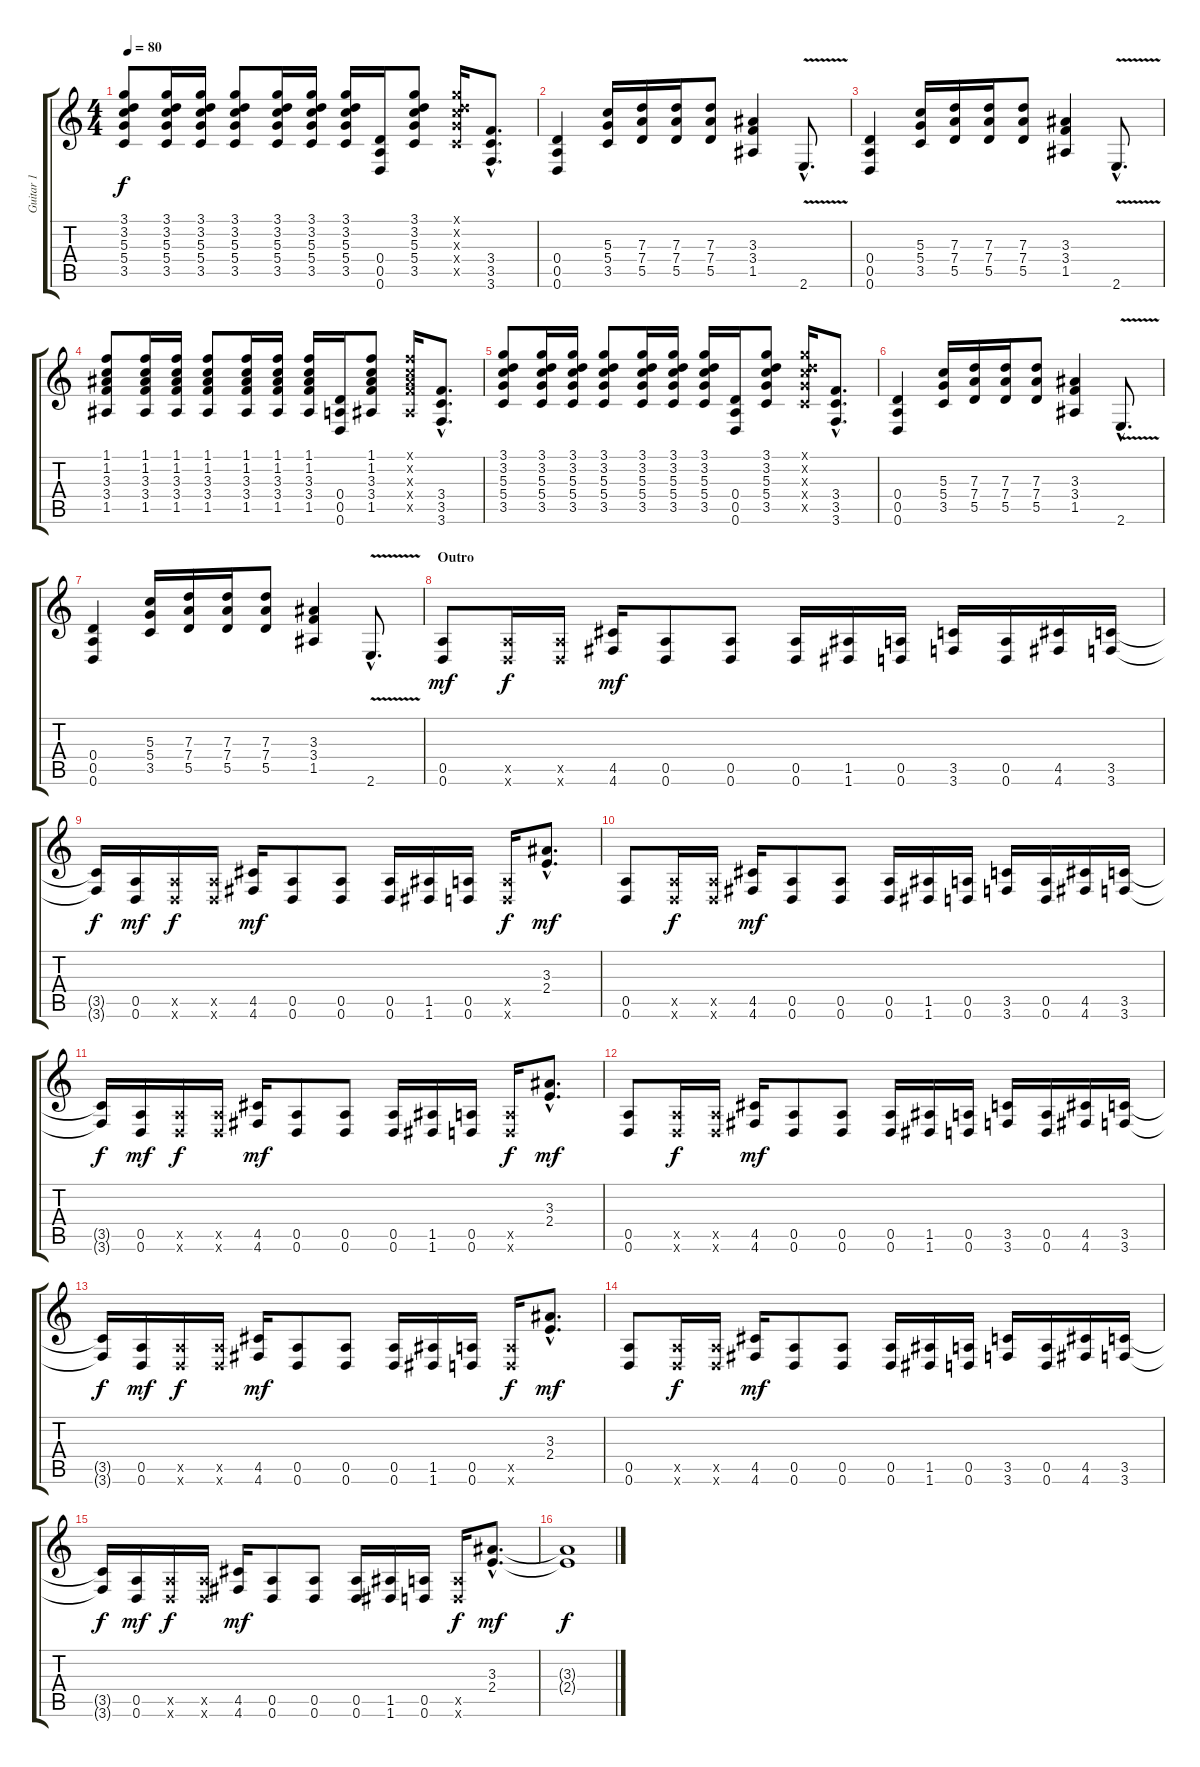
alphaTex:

\track ("Guitar 1" "Guitar 1") {instrument distortionguitar}
\staff {score tabs}
\tuning (E4 B3 G3 D3 A2 D2) {hide}
\ts (4 4)
\tempo 80
\clef g2
\ks c
(3.1 3.2 5.3 5.4 3.5).8{dy f} (3.1 3.2 5.3 5.4 3.5).16 (3.1 3.2 5.3 5.4 3.5).16 (3.1 3.2 5.3 5.4 3.5).8 (3.1 3.2 5.3 5.4 3.5).16 (3.1 3.2 5.3 5.4 3.5).16 (3.1 3.2 5.3 5.4 3.5).16 (0.4 0.5 0.6).16 (3.1 3.2 5.3 5.4 3.5).8 (3.1{x} 3.2{x} 5.3{x} 5.4{x} 3.5{x}).16 (3.4{hac} 3.5{hac} 3.6{hac}).8{d} |
(0.4 0.5 0.6).4 (5.3 5.4 3.5).16 (7.3 7.4 5.5).16 (7.3 7.4 5.5).16 (7.3 7.4 5.5).8 (3.3 3.4 1.5).4 2.6{v hac}.8{d} |
(0.4 0.5 0.6).4 (5.3 5.4 3.5).16 (7.3 7.4 5.5).16 (7.3 7.4 5.5).16 (7.3 7.4 5.5).8 (3.3 3.4 1.5).4 2.6{v hac}.8{d} |
(1.1 1.2 3.3 3.4 1.5).8 (1.1 1.2 3.3 3.4 1.5).16 (1.1 1.2 3.3 3.4 1.5).16 (1.1 1.2 3.3 3.4 1.5).8 (1.1 1.2 3.3 3.4 1.5).16 (1.1 1.2 3.3 3.4 1.5).16 (1.1 1.2 3.3 3.4 1.5).16 (0.4 0.5 0.6).16 (1.1 1.2 3.3 3.4 1.5).8 (1.1{x} 1.2{x} 3.3{x} 3.4{x} 1.5{x}).16 (3.4{hac} 3.5{hac} 3.6{hac}).8{d} |
(3.1 3.2 5.3 5.4 3.5).8 (3.1 3.2 5.3 5.4 3.5).16 (3.1 3.2 5.3 5.4 3.5).16 (3.1 3.2 5.3 5.4 3.5).8 (3.1 3.2 5.3 5.4 3.5).16 (3.1 3.2 5.3 5.4 3.5).16 (3.1 3.2 5.3 5.4 3.5).16 (0.4 0.5 0.6).16 (3.1 3.2 5.3 5.4 3.5).8 (3.1{x} 3.2{x} 5.3{x} 5.4{x} 3.5{x}).16 (3.4{hac} 3.5{hac} 3.6{hac}).8{d} |
(0.4 0.5 0.6).4 (5.3 5.4 3.5).16 (7.3 7.4 5.5).16 (7.3 7.4 5.5).16 (7.3 7.4 5.5).8 (3.3 3.4 1.5).4 2.6{v hac}.8{d} |
(0.4 0.5 0.6).4 (5.3 5.4 3.5).16 (7.3 7.4 5.5).16 (7.3 7.4 5.5).16 (7.3 7.4 5.5).8 (3.3 3.4 1.5).4 2.6{v hac}.8{d} |
\section ("" "Outro")
(0.5 0.6).8{dy mf} (0.5{x} 0.6{x}).16{dy f} (0.5{x} 0.6{x}).16 (4.5 4.6).16{dy mf} (0.5 0.6).8 (0.5 0.6).8 (0.5 0.6).16 (1.5 1.6).16 (0.5 0.6).16 (3.5 3.6).16 (0.5 0.6).16 (4.5 4.6).16 (3.5 3.6).16 |
(3.5{t} 3.6{t}).16{dy f} (0.5 0.6).16{dy mf} (0.5{x} 0.6{x}).16{dy f} (0.5{x} 0.6{x}).16 (4.5 4.6).16{dy mf} (0.5 0.6).8 (0.5 0.6).8 (0.5 0.6).16 (1.5 1.6).16 (0.5 0.6).16 (0.5{x} 0.6{x}).16{dy f} (3.3{hac} 2.4{hac}).8{d dy mf} |
(0.5 0.6).8 (0.5{x} 0.6{x}).16{dy f} (0.5{x} 0.6{x}).16 (4.5 4.6).16{dy mf} (0.5 0.6).8 (0.5 0.6).8 (0.5 0.6).16 (1.5 1.6).16 (0.5 0.6).16 (3.5 3.6).16 (0.5 0.6).16 (4.5 4.6).16 (3.5 3.6).16 |
(3.5{t} 3.6{t}).16{dy f} (0.5 0.6).16{dy mf} (0.5{x} 0.6{x}).16{dy f} (0.5{x} 0.6{x}).16 (4.5 4.6).16{dy mf} (0.5 0.6).8 (0.5 0.6).8 (0.5 0.6).16 (1.5 1.6).16 (0.5 0.6).16 (0.5{x} 0.6{x}).16{dy f} (3.3{hac} 2.4{hac}).8{d dy mf} |
(0.5 0.6).8 (0.5{x} 0.6{x}).16{dy f} (0.5{x} 0.6{x}).16 (4.5 4.6).16{dy mf} (0.5 0.6).8 (0.5 0.6).8 (0.5 0.6).16 (1.5 1.6).16 (0.5 0.6).16 (3.5 3.6).16 (0.5 0.6).16 (4.5 4.6).16 (3.5 3.6).16 |
(3.5{t} 3.6{t}).16{dy f} (0.5 0.6).16{dy mf} (0.5{x} 0.6{x}).16{dy f} (0.5{x} 0.6{x}).16 (4.5 4.6).16{dy mf} (0.5 0.6).8 (0.5 0.6).8 (0.5 0.6).16 (1.5 1.6).16 (0.5 0.6).16 (0.5{x} 0.6{x}).16{dy f} (3.3{hac} 2.4{hac}).8{d dy mf} |
(0.5 0.6).8 (0.5{x} 0.6{x}).16{dy f} (0.5{x} 0.6{x}).16 (4.5 4.6).16{dy mf} (0.5 0.6).8 (0.5 0.6).8 (0.5 0.6).16 (1.5 1.6).16 (0.5 0.6).16 (3.5 3.6).16 (0.5 0.6).16 (4.5 4.6).16 (3.5 3.6).16 |
(3.5{t} 3.6{t}).16{dy f} (0.5 0.6).16{dy mf} (0.5{x} 0.6{x}).16{dy f} (0.5{x} 0.6{x}).16 (4.5 4.6).16{dy mf} (0.5 0.6).8 (0.5 0.6).8 (0.5 0.6).16 (1.5 1.6).16 (0.5 0.6).16 (0.5{x} 0.6{x}).16{dy f} (3.3{hac} 2.4{hac}).8{d dy mf} |
(3.3{t} 2.4{t}).1{dy f}
